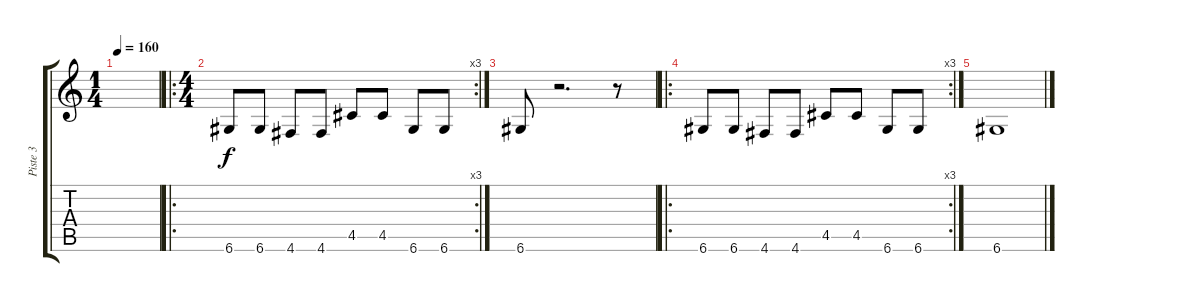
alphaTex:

\track ("Piste 3" "Piste 3") {instrument electricbassfinger}
\staff {score tabs}
\tuning (E4 B3 G3 D3 A2 D2) {hide}
\ts (1 4)
\tempo 160
\clef g2
\ks c
|
\ro
\rc 3
\ts (4 4)
6.6.8 6.6.8 4.6.8 4.6.8 4.5.8 4.5.8 6.6.8 6.6.8 |
6.6.8 r.2{d} r.8 |
\ro
\rc 3
6.6.8 6.6.8 4.6.8 4.6.8 4.5.8 4.5.8 6.6.8 6.6.8 |
6.6.1
